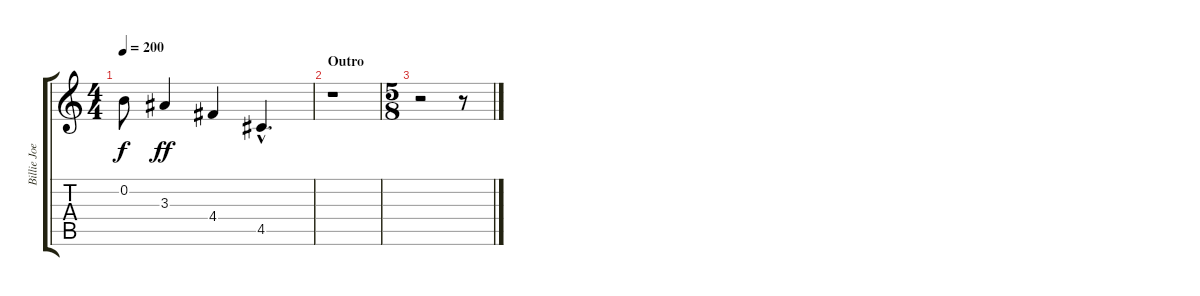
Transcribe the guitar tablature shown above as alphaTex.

\track ("Billie Joe Armstrong (Solo Guitar)" "Billie Joe") {instrument distortionguitar}
\staff {score tabs}
\tuning (E4 B3 G3 D3 A2 E2) {hide}
\ts (4 4)
\tempo 200
\clef g2
\ks c
0.2{t}.8{dy f} 3.3.4{dy ff} 4.4.4 4.5{hac}.4{d} |
\section ("" "Outro")
r.1 |
\ts (5 8)
r.2 r.8
